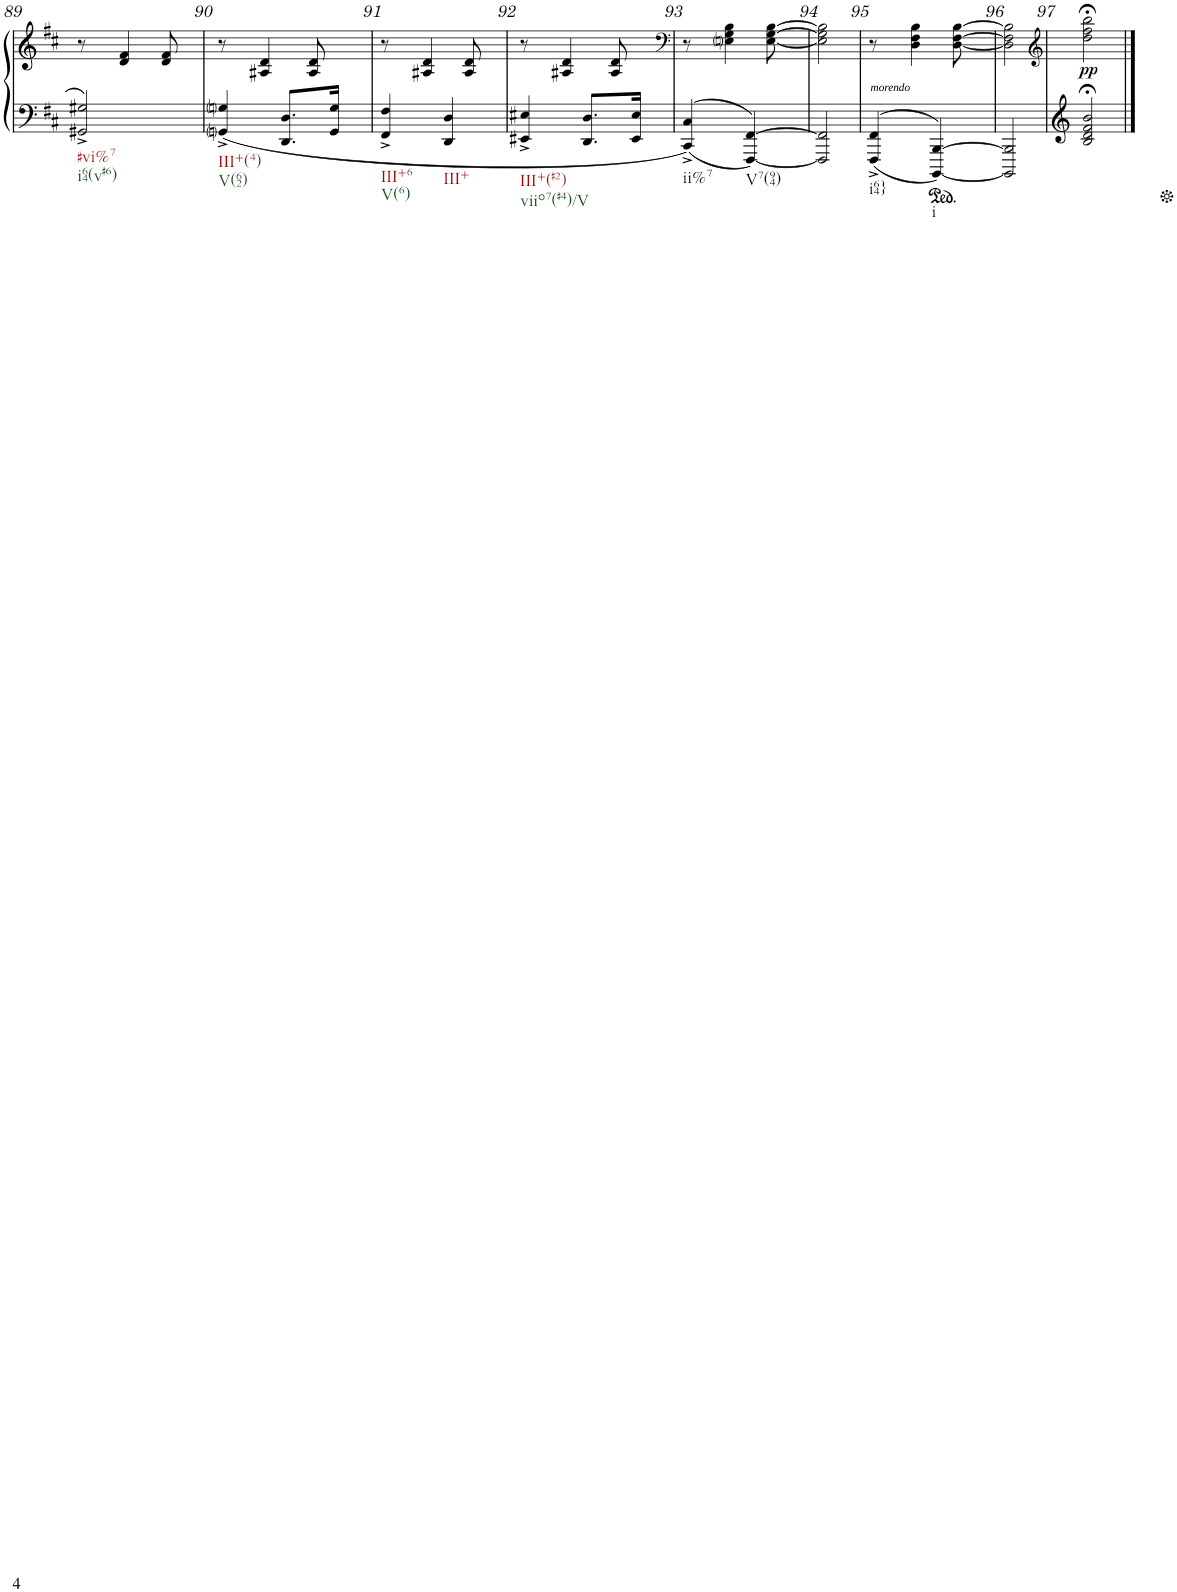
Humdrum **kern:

**kern	**kern	**dynam
*part1	*part1	*part1
*staff2	*staff1	*staff1/2
*I"Midi_1	*	*
!!LO:PB:g=z
*clefF4	*clefG2	*
*k[f#c#]	*k[f#c#]	*
*D:	*D:	*
*M2/4	*M2/4	*
=89	=89	=89
!LO:TX:b:t=#vi%7	!	!
!LO:TX:b:t=i64(v#6)	!	!
2GG#X/^ 2G#X/^	8r	.
.	4d/ 4f#/	.
.	8d/ 8f#/	.
=90	=90	=90
!LO:TX:b:t=III+(4)	!	!
!LO:TX:b:t=V(62)	!	!
4GGni/^ 4Gni/^	8r	.
.	4A#X/ 4d/	.
8.DD/ 8.D/L	.	.
.	8A#/ 8d/	.
16GG/ 16G/Jk	.	.
=91	=91	=91
!LO:TX:b:t=III+6	!	!
!LO:TX:b:t=V(6)	!	!
4FF#/^ 4F#/^	8r	.
.	4A#X/ 4d/	.
!LO:TX:b:t=III+	!	!
4DD/ 4D/	.	.
.	8A#/ 8d/	.
=92	=92	=92
!LO:TX:b:t=III+(#2)	!	!
!LO:TX:b:t=viio7(#4)/V	!	!
4EE#X/^ 4E#X/^	8r	.
.	4A#X/ 4d/	.
8.DD/ 8.D/L	.	.
.	8A#/ 8d/	.
16EE#/ 16E#/Jk	.	.
=93	=93	=93
*	*clefF4	*
!LO:TX:b:t=ii%7	!	!
4CC#/^ 4C#/^	8r	.
.	4Eni\ 4G\ 4B\	.
!LO:TX:b:t=V7(94)	!	!
[4FFF#/ [4FF#/	.	.
.	[8E\ [8G\ [8B\	.
=94	=94	=94
2FFF#/] 2FF#/]	2E\] 2G\] 2B\]	.
=95	=95	=95
!LO:TX:a:i:t=morendo	!	!
!LO:TX:b:t=i64}	!	!
4FFF#/^ 4FF#/^	8r	.
.	4D\ 4F#\ 4B\	.
!LO:TX:b:t=i	!	!
[4BBBB/ [4BBB/	.	.
.	[8D\ [8F#\ [8B\	.
=96	=96	=96
2BBBB/] 2BBB/]	2D\] 2F#\] 2B\]	.
=97	=97	=97
*	*clefG2	*
!	!	!LO:DY:b
2B/;< 2d/;< 2f#/;< 2b/;<	2dd\;< 2ff#\;< 2bb\;<	pp
==	==	==
*-	*-	*-
